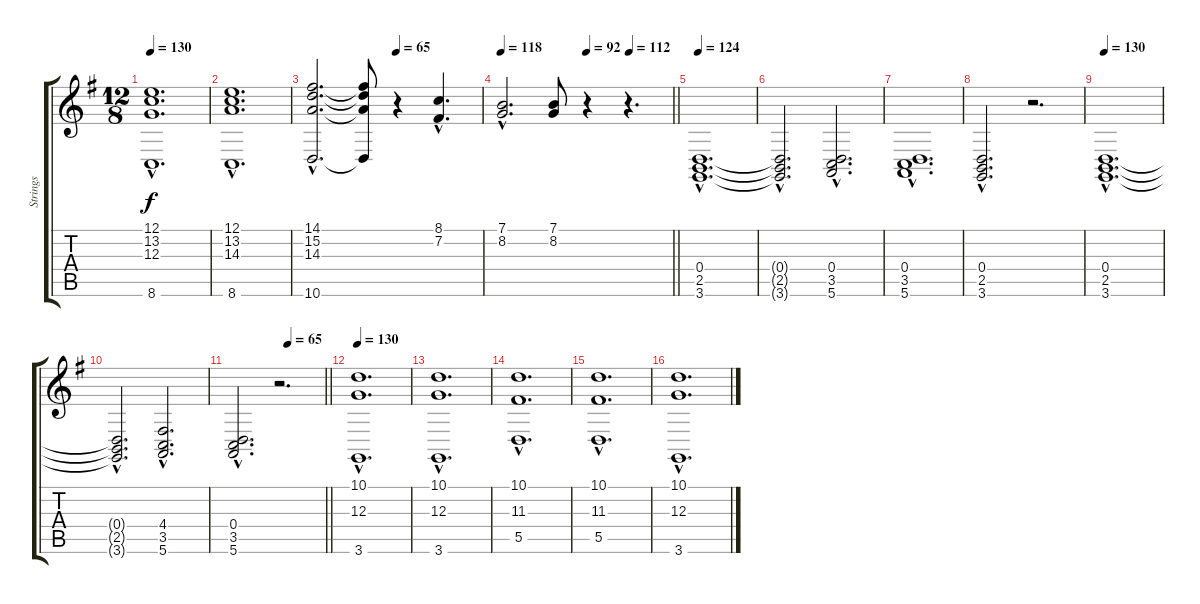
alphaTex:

\track ("Strings" "Strings") {instrument stringensemble1}
\staff {score tabs}
\tuning (E4 B3 G3 D3 A2 E2) {hide}
\ts (12 8)
\tempo 130
\clef g2
\ks g
(12.1{hac} 13.2{hac} 12.3{hac} 8.6{hac}).1{d dy f volume 12} |
(12.1{hac} 13.2{hac} 14.3{hac} 8.6{hac}).1{d} |
\tempo (65 0.5)
(14.1{hac} 15.2{hac} 14.3{hac} 10.6{hac}).2{d} (14.1{t} 15.2{t} 14.3{t} 10.6{t}).8 r.4 (8.1{hac} 7.2{hac}).4{d} |
\tempo 118
\tempo (92 0.5)
\tempo (112 0.75)
\barLineRight lightlight
(7.1{hac} 8.2{hac}).2{d} (7.1 8.2).8 r.4 r.4{d} |
\tempo 124
(0.4{hac} 2.5{hac} 3.6{hac}).1{d} |
(0.4{hac t} 2.5{hac t} 3.6{hac t}).2{d} (0.4{hac} 3.5{hac} 5.6{hac}).2{d} |
(0.4{hac} 3.5{hac} 5.6{hac}).1{d} |
(0.4{hac} 2.5{hac} 3.6{hac}).2{d} r.2{d} |
\tempo 130
(0.4{hac} 2.5{hac} 3.6{hac}).1{d} |
(0.4{hac t} 2.5{hac t} 3.6{hac t}).2{d} (4.4{hac} 3.5{hac} 5.6{hac}).2{d} |
\tempo (65 0.5833333333333334)
\barLineRight lightlight
(0.4{hac} 3.5{hac} 5.6{hac}).2{d} r.2{d} |
\tempo 130
(10.1{hac} 12.3{hac} 3.6{hac}).1{d volume 6} |
(10.1{hac} 12.3{hac} 3.6{hac}).1{d volume 8} |
(10.1{hac} 11.3{hac} 5.5{hac}).1{d} |
(10.1{hac} 11.3{hac} 5.5{hac}).1{d} |
(10.1{hac} 12.3{hac} 3.6{hac}).1{d}
